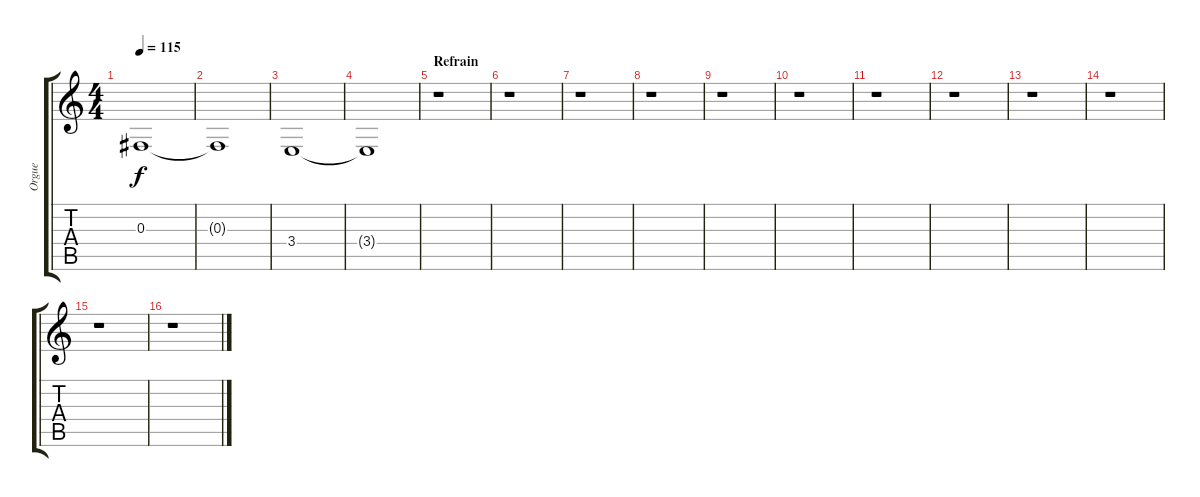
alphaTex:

\track ("Orgue" "Orgue") {instrument churchorgan}
\staff {score tabs}
\tuning (Eb4 Bb3 Gb3 Db3 Ab2 Eb2) {hide}
\ts (4 4)
\tempo 115
\clef g2
\ks c
0.3.1{dy f} |
0.3{t}.1 |
3.4.1 |
3.4{t}.1 |
\section ("" "Refrain")
r.1 |
r.1 |
r.1 |
r.1 |
r.1 |
r.1 |
r.1 |
r.1 |
r.1 |
r.1 |
r.1 |
r.1
